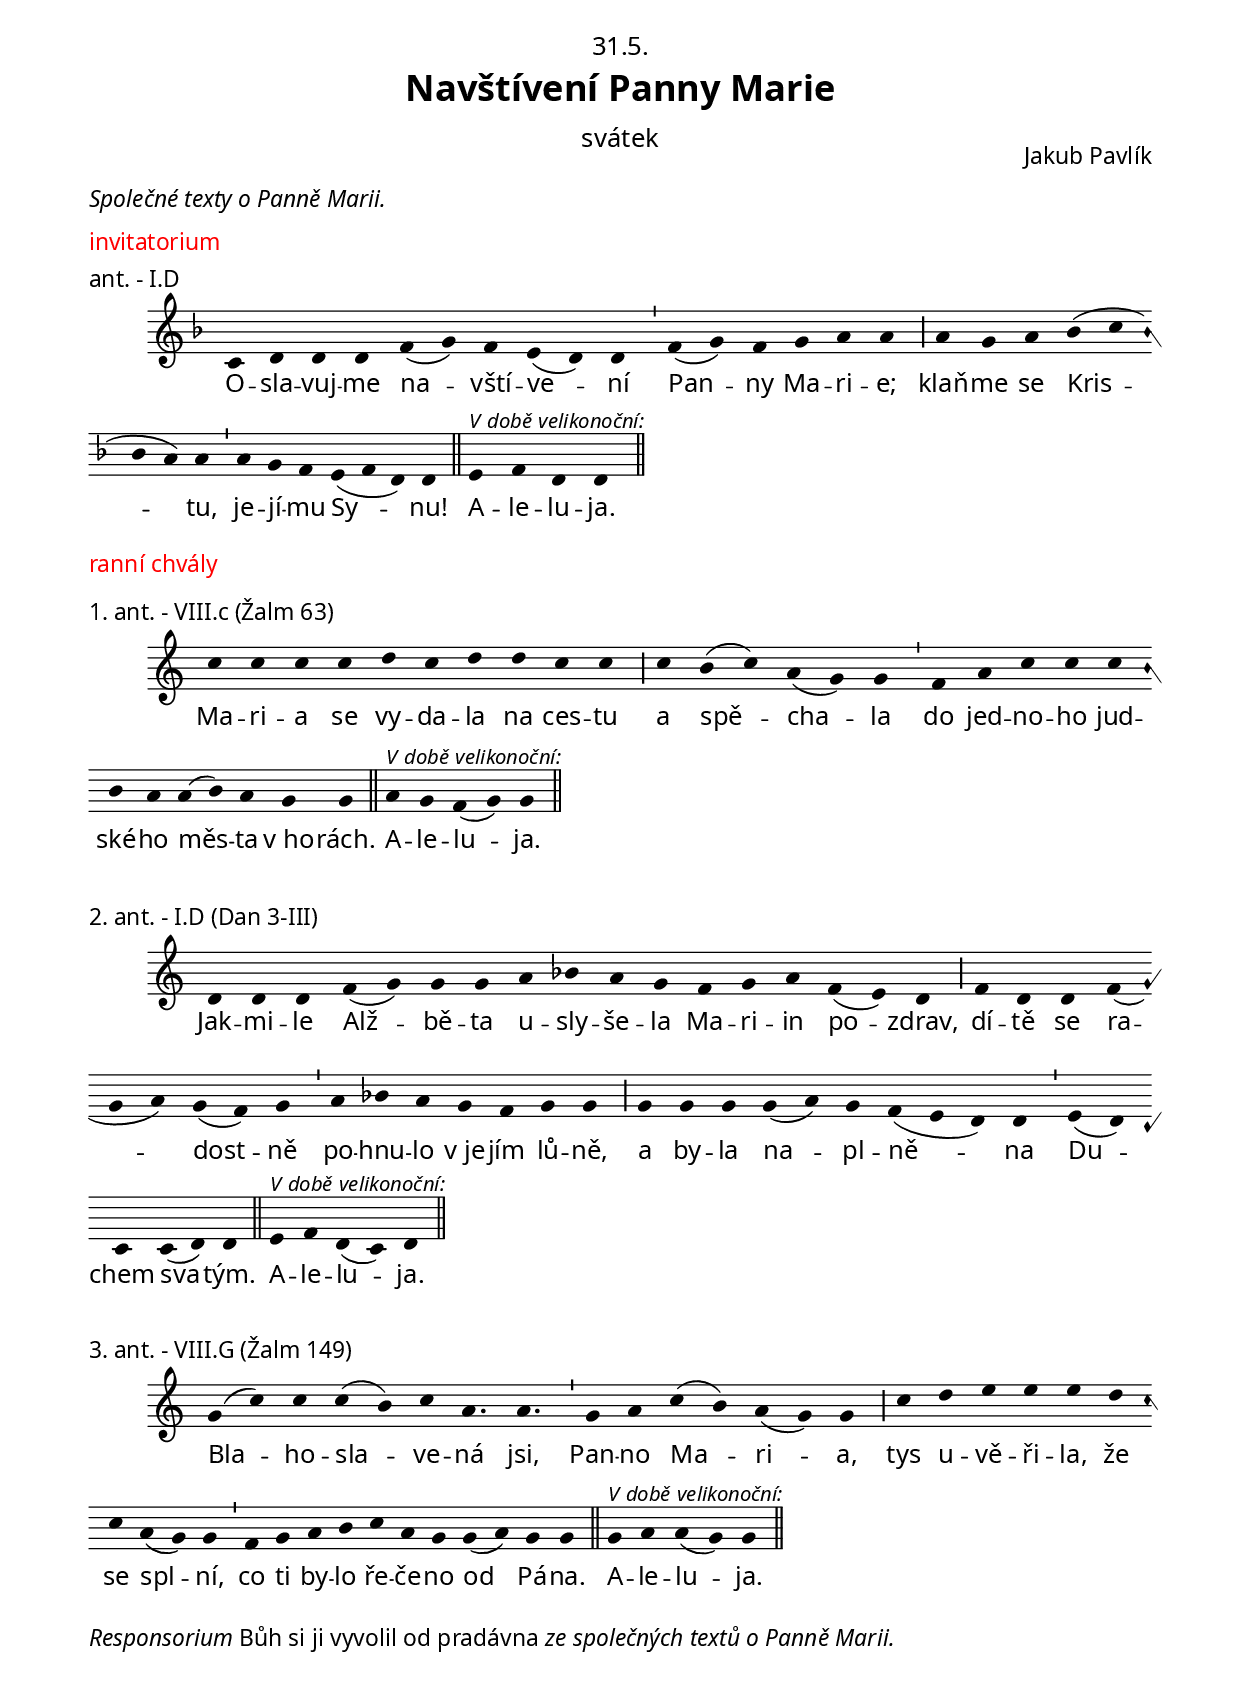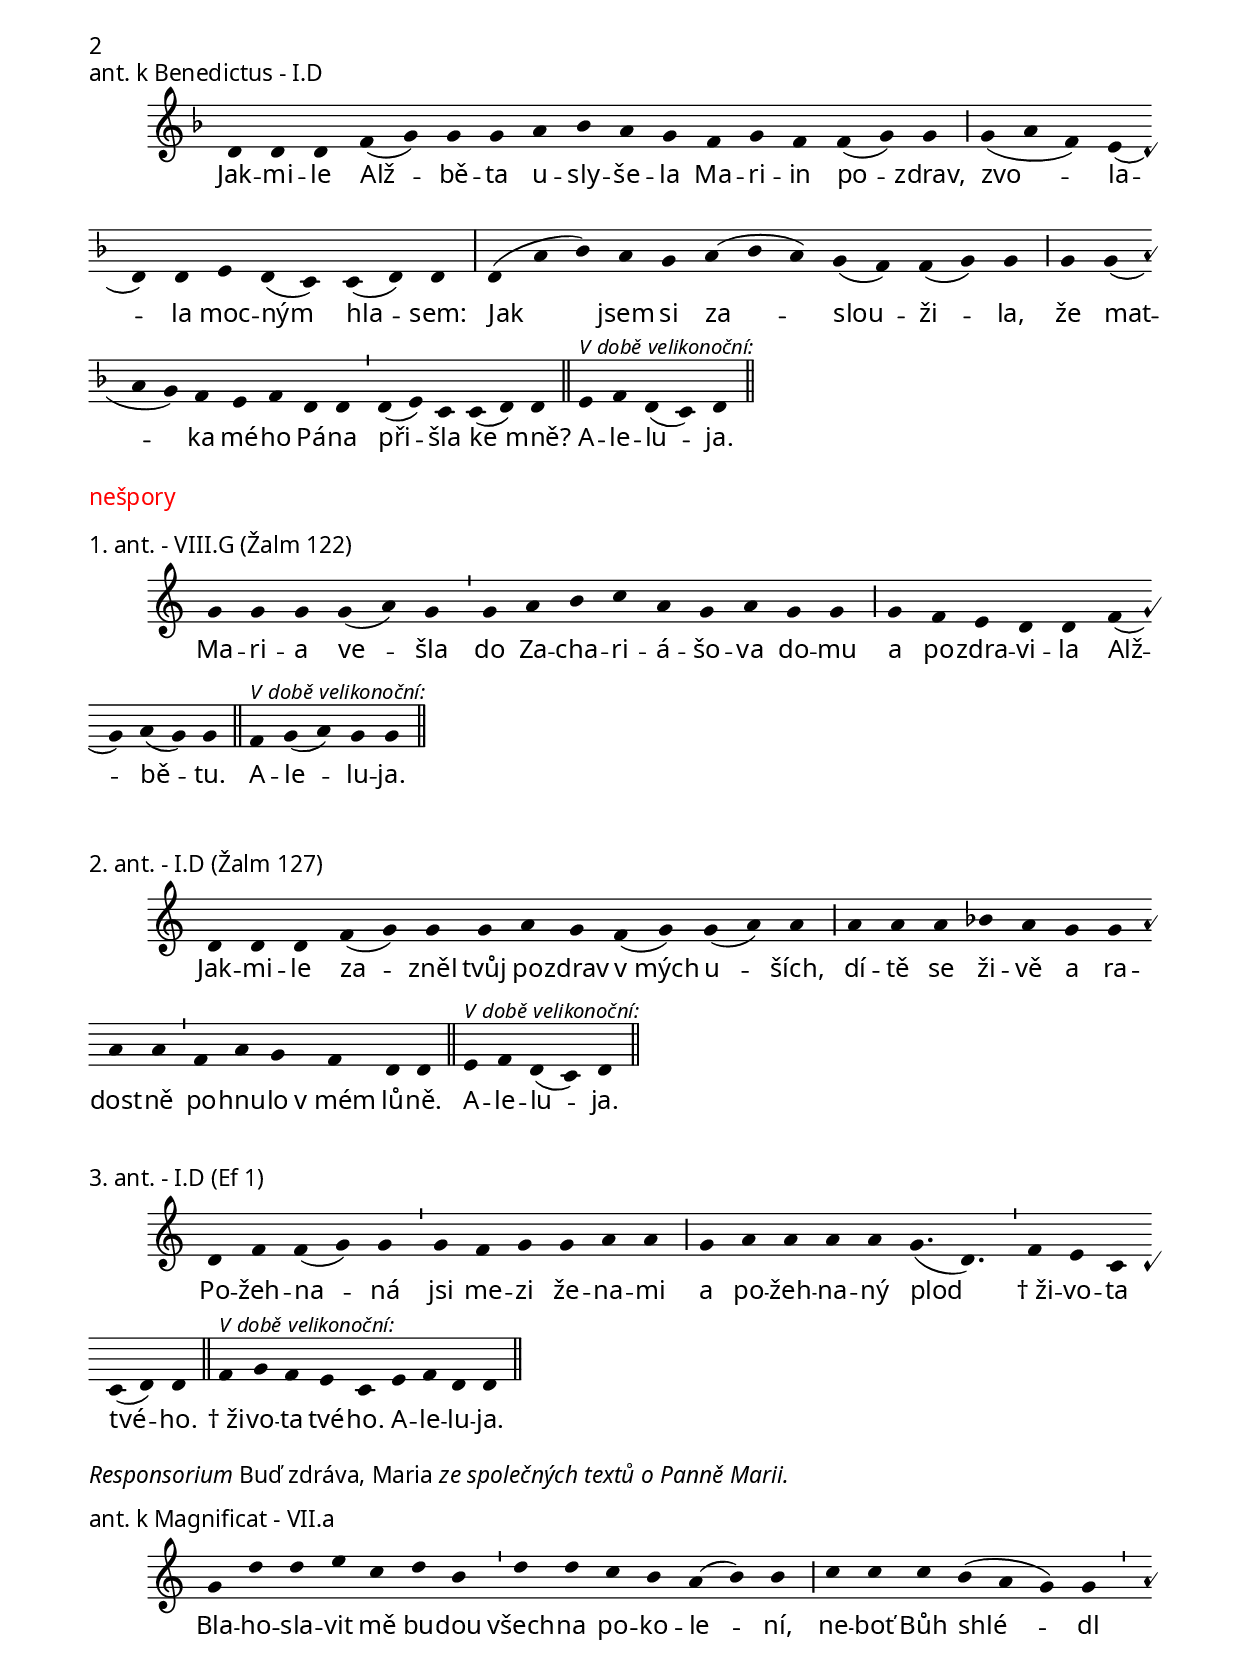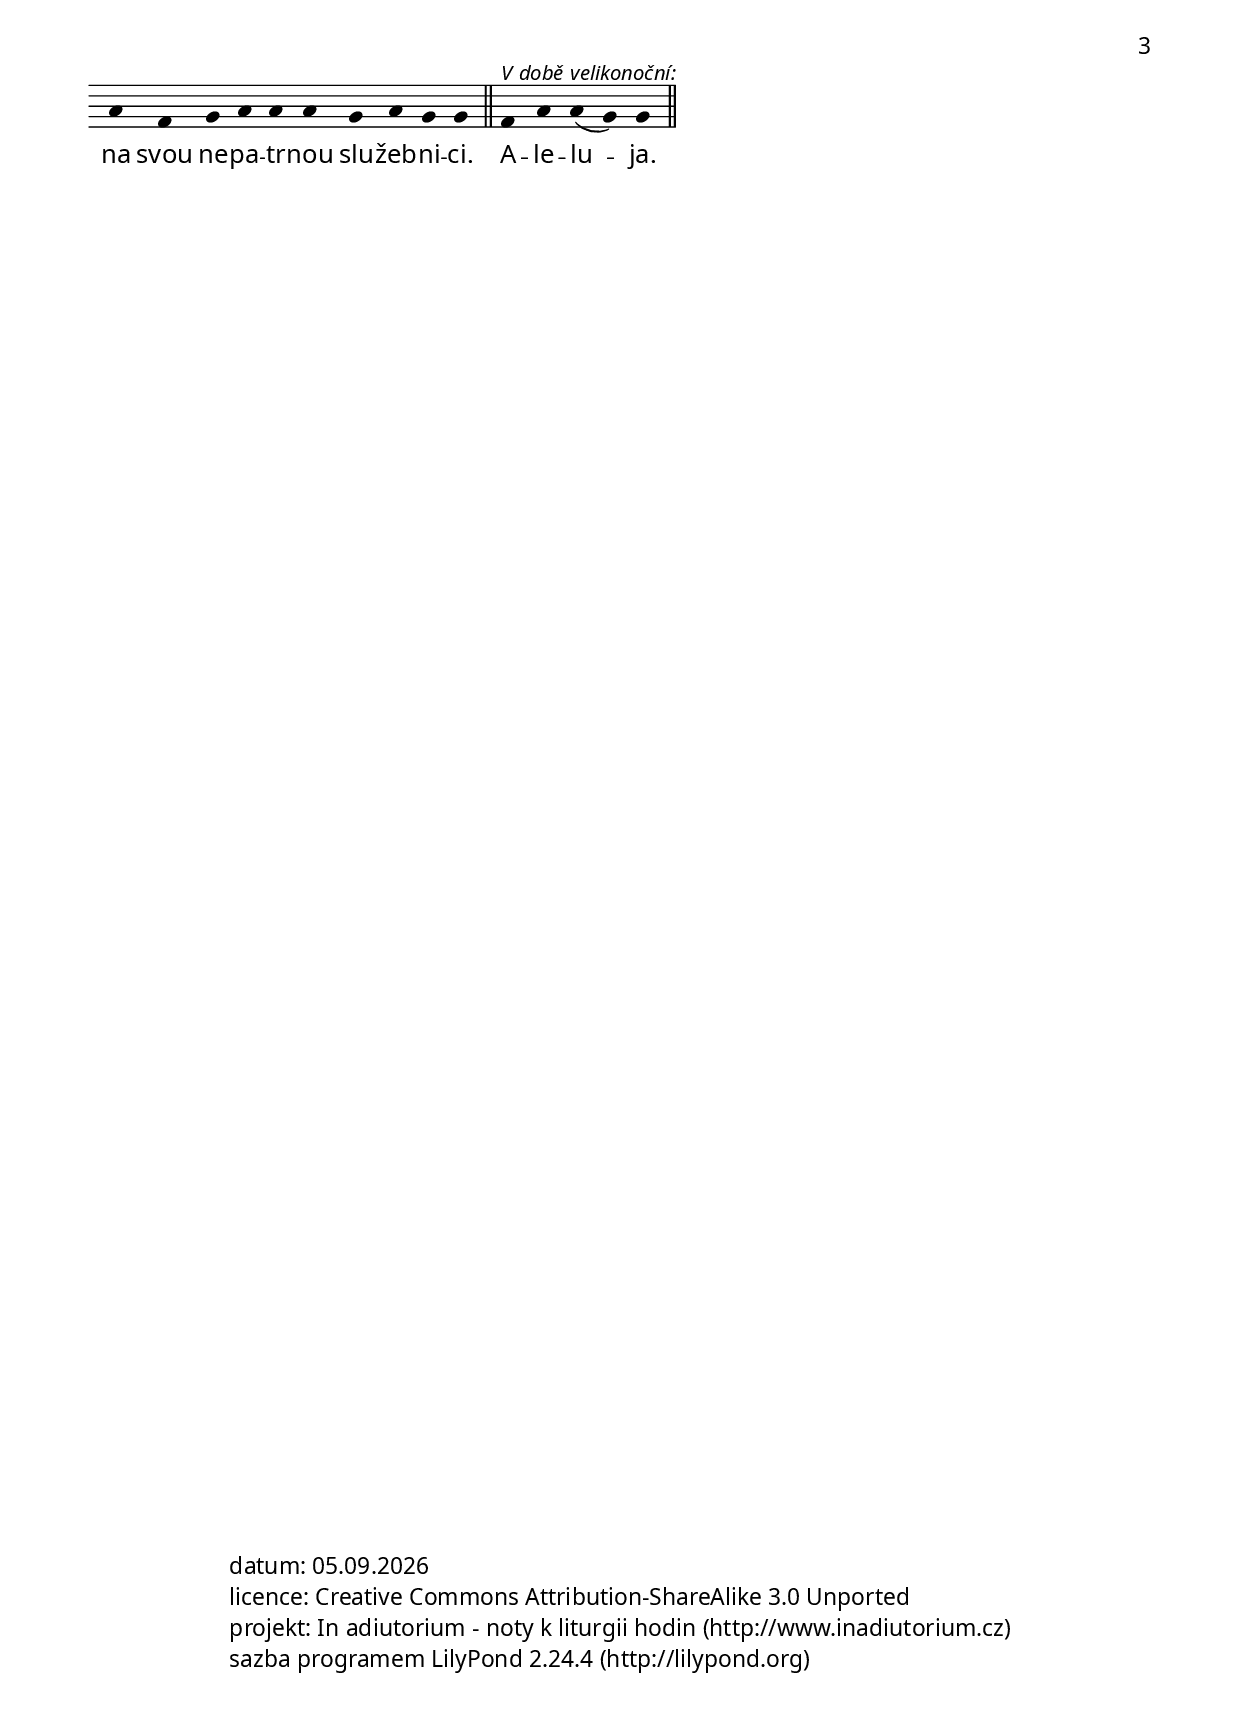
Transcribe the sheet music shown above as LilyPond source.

\version "2.15.37"

\include "../spolecne.ly"
\include "../dilyresponsorii.ly"

\header {
  title = \markup\titleSvatek
            "Navštívení Panny Marie"
            svátek
            31.5.
  composer = "Jakub Pavlík"
}

\markup\communia #'(#:maria)

\markup {\nadpisHodinka {"invitatorium"}}

\score {
  \relative c' {
    \choralniRezim
    \key f \major
    c4 d d d f( g) f e( d) d \barMin f( g) f g a a \barMaior
    a g a bes( c bes a) a \barMin
    a g f e( f d) d \barFinalis

    e^\markup\rubrVelikAleluja f d d \barFinalis
  }
  \addlyrics {
    O -- sla -- vuj -- me na -- vští -- ve -- ní Pan -- ny Ma -- ri -- e;
    klaň -- me se Kris -- tu, je -- jí -- mu Sy -- nu!

    A -- le -- lu -- ja.
  }
  \header {
    quid = "ant."
    modus = "I"
    differentia = "D"
    psalmus = ""
    fial = "sanktoral/0815nanebevzetipm.ly#invit?zacatek&konec&+aleluja"
    id = "invit"
    piece = \markup {\sestavTitulekBezZalmu}
  }
}

\markup {\nadpisHodinka {"ranní chvály"}}

\score {
  \relative c'' {
    \choralniRezim
    c4 c c c d c d d c c \barMaior
    c b( c) a( g) g \barMin
    f a c c c b a a( b) a g g \barFinalis

    a^\markup\rubrVelikAleluja g f( g) g \barFinalis
  }
  \addlyrics {
    Ma -- ri -- a se vy -- da -- la na ces -- tu
    a spě -- cha -- la
    do jed -- no -- ho jud -- ské -- ho měs -- ta v_ho -- rách.

    A -- le -- lu -- ja.
  }
  \header {
    quid = "1. ant."
    modus = "VIII"
    differentia = "c"
    psalmus = "Žalm 63"
    id = "rch-a1"
    piece = \markup {\sestavTitulek}
  }
}

\score {
  \relative c' {
    \choralniRezim
    d4 d d f( g) g g a bes a g f g a f( e) d \barMaior
    f d d f( g a) g( f) g \barMin a bes a g f g g \barMaior
    g g g g( a) g f( e d) d \barMin e( d) c c( d) d \barFinalis

    e^\markup\rubrVelikAleluja f d( c) d \barFinalis
  }
  \addlyrics {
    Jak -- mi -- le Alž -- bě -- ta u -- sly -- še -- la Ma -- ri -- in po -- zdrav,
    dí -- tě se ra -- dost -- ně po -- hnu -- lo v_je -- jím lů -- ně,
    a by -- la na -- pl -- ně -- na Du -- chem sva -- tým.

    A -- le -- lu -- ja.
  }
  \header {
    quid = "2. ant."
    modus = "I"
    differentia = "D"
    psalmus = "Dan 3-III"
    id = "rch-a2"
    piece = \markup {\sestavTitulek}
  }
}

\score {
  \relative c'' {
    \choralniRezim
    g4( c) c c( b) c a4. a \barMin g4 a c( b) a( g) g \barMaior
    c d e e e d c a( g) g \barMin f g a b c a g g( a) g g \barFinalis
    g^\markup\rubrVelikAleluja a a( g) g \barFinalis
  }
  \addlyrics {
    Bla -- ho -- sla -- ve -- ná jsi, Pan -- no Ma -- ri -- a,
    tys u -- vě -- ři -- la, že se spl -- ní,
    co ti by -- lo ře -- če -- no od Pá -- na.

    A -- le -- lu -- ja.
  }
  \header {
    quid = "3. ant."
    modus = "VIII"
    differentia = "G"
    psalmus = "Žalm 149"
    fial = "commune/commune_maria.ly#2ne-amag"
    id = "rch-a3"
    piece = \markup {\sestavTitulek}
  }
}

\markup\justify\italic{
  Responsorium \upright{Bůh si ji vyvolil od pradávna}
  ze společných textů o Panně Marii.
}

\score {
  \relative c' {
    \choralniRezim
    \key f \major
    d4 d d f( g) g g a bes a g f g f f( g) g \barMaior
    g( a f) e( d) d e d( c) c( d) d \barMax
    d( a' bes) a g a( bes a) g( f) f( g) g \barMaior
    g g( a g) f e f d d \barMin d( e) c c( d) d \barFinalis

    e^\markup\rubrVelikAleluja f d( c) d \barFinalis
  }
  \addlyrics {
    Jak -- mi -- le Alž -- bě -- ta u -- sly -- še -- la Ma -- ri -- in po -- zdrav,
    zvo -- la -- la moc -- ným hla -- sem:
    Jak jsem si za -- slou -- ži -- la,
    že mat -- ka mé -- ho Pá -- na při -- šla ke mně?

    A -- le -- lu -- ja.
  }
  \header {
    quid = "ant. k Benedictus"
    modus = "I"
    differentia = "D"
    psalmus = ""
    id = "rch-aben"
    fons = "srov. tady 2. ant."
    piece = \markup {\sestavTitulekBezZalmu}
  }
}

\markup {\nadpisHodinka {"nešpory"}}

\score {
  \relative c'' {
    \choralniRezim
    g4 g g g( a) g \barMin
    g a b c a g a g g \barMaior
    g f e d d f( g) a( g) g \barFinalis

    f^\markup\rubrVelikAleluja g( a) g g \barFinalis
  }
  \addlyrics {
    Ma -- ri -- a ve -- šla
    do Za -- cha -- ri -- á -- šo -- va do -- mu
    a po -- zdra -- vi -- la Alž -- bě -- tu.

    A -- le -- lu -- ja.
  }
  \header {
    quid = "1. ant."
    modus = "VIII"
    differentia = "G"
    psalmus = "Žalm 122"
    placet = "nevím"
    id = "ne-a1"
    piece = \markup {\sestavTitulek}
  }
}

\score {
  \relative c' {
    \choralniRezim
    d4 d d f( g) g g a g f( g) g( a) a \barMaior
    a a a bes a g g a a \barMin
    f a g f d d \barFinalis

    e^\markup\rubrVelikAleluja f d( c) d \barFinalis
  }
  \addlyrics {
    Jak -- mi -- le za -- zněl tvůj po -- zdrav v_mých u -- ších,
    dí -- tě se ži -- vě a ra -- dost -- ně
    po -- hnu -- lo v_mém lů -- ně.

    A -- le -- lu -- ja.
  }
  \header {
    quid = "2. ant."
    modus = "I"
    differentia = "D"
    psalmus = "Žalm 127"
    fial = "antifony/advent_predvanocni_datum.ly#predvanocni-22-ben"
    id = "ne-a2"
    piece = \markup {\sestavTitulek}
  }
}

\score {
  \relative c' {
    \choralniRezim
    d f f( g) g \barMin g f g g a a \barMaior
    g a a a a g4.( d) \barMin f4 e c c( d) d \barFinalis
    f^\markup\rubrVelikAleluja g f e c e f d d \barFinalis
  }
  \addlyrics {
    Po -- žeh -- na -- ná jsi me -- zi že -- na -- mi
    a po -- žeh -- na -- ný plod \markup{\Dagger ži} -- vo -- ta tvé -- ho.

    \markup{\Dagger ži} -- vo -- ta tvé -- ho. A -- le -- lu -- ja.
  }
  \header {
    quid = "3. ant."
    modus = "I"
    differentia = "D"
    psalmus = "Ef 1"
    fons = "spol. texty o P.M., 2. nešp., 3. ant."
    fial = "commune/commune_maria.ly#2ne-a3"
    id = "ne-a3"
    piece = \markup {\sestavTitulek}
  }
}

\markup\justify\italic{
  Responsorium \upright{Buď zdráva, Maria}
  ze společných textů o Panně Marii.
}

\score {
  \relative c'' {
    \choralniRezim
    g4 d' d e c d b \barMin
    d d c b a( b) b \barMaior
    c c c b( a g) g \barMin
    a f g a a a g a g g \barFinalis

    f^\markup\rubrVelikAleluja a a( g) g \barFinalis
  }
  \addlyrics {
    Bla -- ho -- sla -- vit mě bu -- dou
    všech -- na po -- ko -- le -- ní,
    ne -- boť Bůh shlé -- dl
    na svou ne -- pa -- tr -- nou slu -- žeb -- ni -- ci.

    A -- le -- lu -- ja.
  }
  \header {
    quid = "ant. k Magnificat"
    modus = "VII"
    differentia = "a"
    psalmus = "Magnificat"
    id = "ne-amag"
    fial = "commune/commune_maria.ly#1ne-amag2"
    piece = \markup {\sestavTitulekBezZalmu}
  }
}